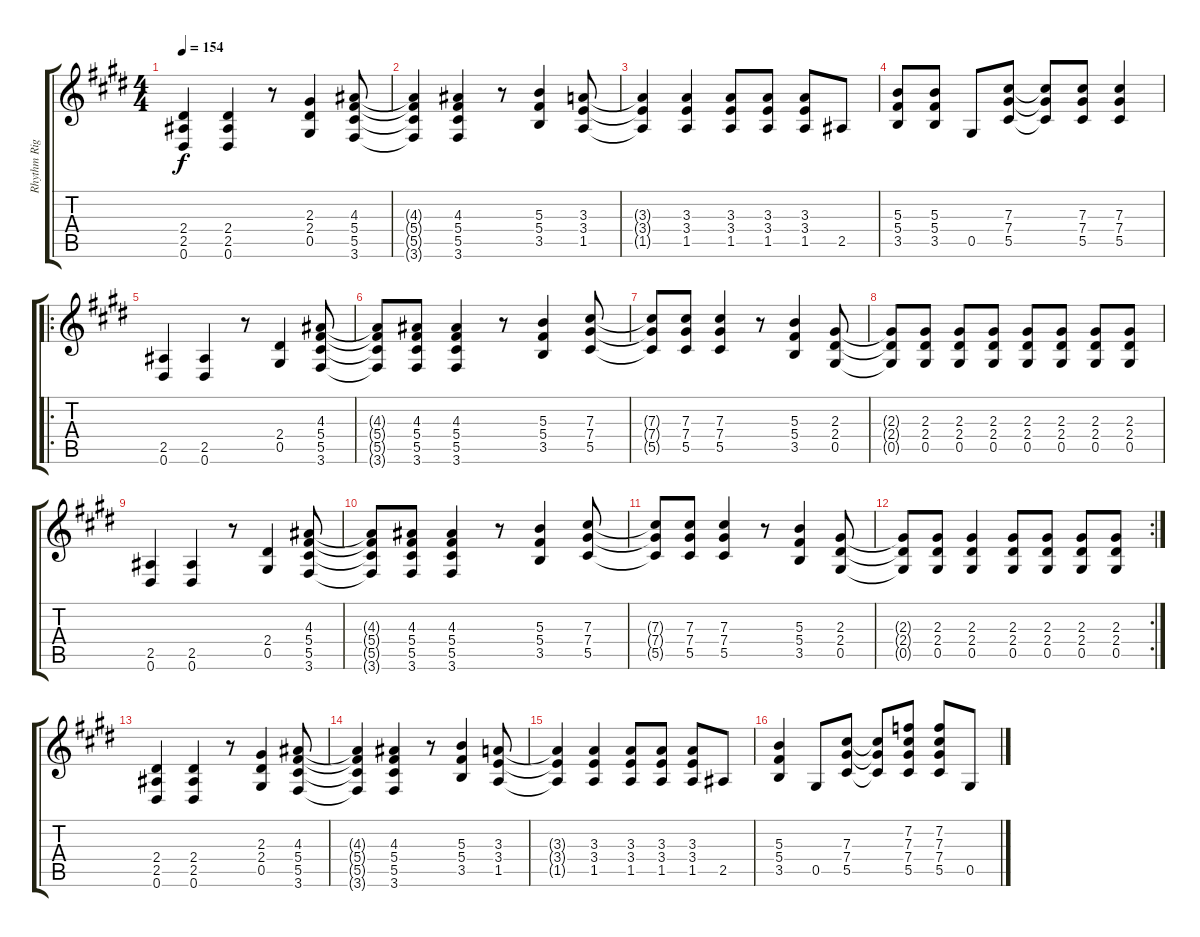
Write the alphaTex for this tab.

\track ("Rhythm Right" "Rhythm Rig") {instrument distortionguitar}
\staff {score tabs}
\tuning (Eb4 Bb3 Gb3 Db3 Ab2 Eb2) {hide}
\ts (4 4)
\tempo 154
\clef g2
\ks e
(2.4 2.5 0.6).4{dy f} (2.4 2.5 0.6).4 r.8 (2.3 2.4 0.5).4 (4.3 5.4 5.5 3.6).8 |
\ks c#minor
(4.3{t} 5.4{t} 5.5{t} 3.6{t}).4 (4.3 5.4 5.5 3.6).4 r.8 (5.3 5.4 3.5).4 (3.3 3.4 1.5).8 |
(3.3{t} 3.4{t} 1.5{t}).4 (3.3 3.4 1.5).4 (3.3 3.4 1.5).8 (3.3 3.4 1.5).8 (3.3 3.4 1.5).8 2.5.8 |
(5.3 5.4 3.5).8 (5.3 5.4 3.5).8 0.5.8 (7.3 7.4 5.5).8 (7.3{t} 7.4{t} 5.5{t}).8 (7.3 7.4 5.5).8 (7.3 7.4 5.5).4 |
\ro
\ks e
(2.5 0.6).4 (2.5 0.6).4 r.8 (2.4 0.5).4 (4.3 5.4 5.5 3.6).8 |
\ks c#minor
(4.3{t} 5.4{t} 5.5{t} 3.6{t}).8 (4.3 5.4 5.5 3.6).8 (4.3 5.4 5.5 3.6).4 r.8 (5.3 5.4 3.5).4 (7.3 7.4 5.5).8 |
(7.3{t} 7.4{t} 5.5{t}).8 (7.3 7.4 5.5).8 (7.3 7.4 5.5).4 r.8 (5.3 5.4 3.5).4 (2.3 2.4 0.5).8 |
(2.3{t} 2.4{t} 0.5{t}).8 (2.3 2.4 0.5).8 (2.3 2.4 0.5).8 (2.3 2.4 0.5).8 (2.3 2.4 0.5).8 (2.3 2.4 0.5).8 (2.3 2.4 0.5).8 (2.3 2.4 0.5).8 |
\ks e
(2.5 0.6).4 (2.5 0.6).4 r.8 (2.4 0.5).4 (4.3 5.4 5.5 3.6).8 |
\ks c#minor
(4.3{t} 5.4{t} 5.5{t} 3.6{t}).8 (4.3 5.4 5.5 3.6).8 (4.3 5.4 5.5 3.6).4 r.8 (5.3 5.4 3.5).4 (7.3 7.4 5.5).8 |
(7.3{t} 7.4{t} 5.5{t}).8 (7.3 7.4 5.5).8 (7.3 7.4 5.5).4 r.8 (5.3 5.4 3.5).4 (2.3 2.4 0.5).8 |
\rc 2
(2.3{t} 2.4{t} 0.5{t}).8 (2.3 2.4 0.5).8 (2.3 2.4 0.5).4 (2.3 2.4 0.5).8 (2.3 2.4 0.5).8 (2.3 2.4 0.5).8 (2.3 2.4 0.5).8 |
\ks e
(2.4 2.5 0.6).4 (2.4 2.5 0.6).4 r.8 (2.3 2.4 0.5).4 (4.3 5.4 5.5 3.6).8 |
\ks c#minor
(4.3{t} 5.4{t} 5.5{t} 3.6{t}).4 (4.3 5.4 5.5 3.6).4 r.8 (5.3 5.4 3.5).4 (3.3 3.4 1.5).8 |
(3.3{t} 3.4{t} 1.5{t}).4 (3.3 3.4 1.5).4 (3.3 3.4 1.5).8 (3.3 3.4 1.5).8 (3.3 3.4 1.5).8 2.5.8 |
(5.3 5.4 3.5).4 0.5.8 (7.3 7.4 5.5).8 (7.3{t} 7.4{t} 5.5{t}).8 (7.2 7.3 7.4 5.5).8 (7.2 7.3 7.4 5.5).8 0.5.8
